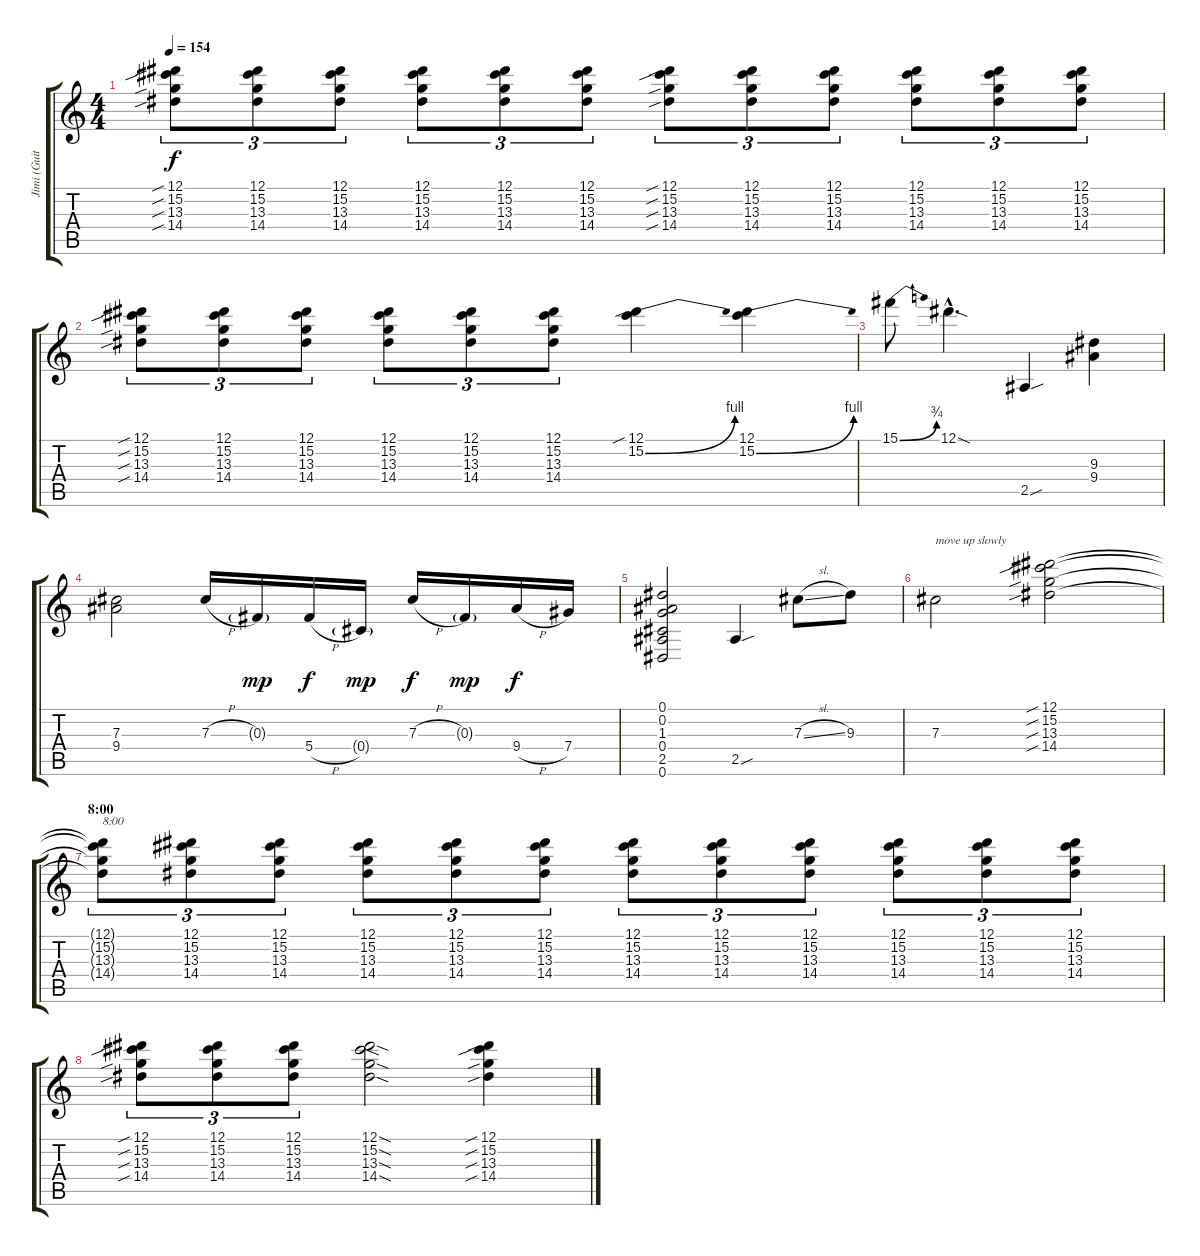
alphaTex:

\track ("Jimi (Guitar)" "Jimi (Guit") {instrument overdrivenguitar}
\staff {score tabs}
\tuning (Eb4 Bb3 Gb3 Db3 Ab2 Eb2) {hide}
\ts (4 4)
\tempo 154
\clef g2
\ks c
(12.1{sib} 15.2{sib} 13.3{sib} 14.4{sib}).8{tu (3 2) dy f} (12.1 15.2 13.3 14.4).8{tu (3 2)} (12.1 15.2 13.3 14.4).8{tu (3 2)} (12.1 15.2 13.3 14.4).8{tu (3 2)} (12.1 15.2 13.3 14.4).8{tu (3 2)} (12.1 15.2 13.3 14.4).8{tu (3 2)} (12.1{sib} 15.2{sib} 13.3{sib} 14.4{sib}).8{tu (3 2)} (12.1 15.2 13.3 14.4).8{tu (3 2)} (12.1 15.2 13.3 14.4).8{tu (3 2)} (12.1 15.2 13.3 14.4).8{tu (3 2)} (12.1 15.2 13.3 14.4).8{tu (3 2)} (12.1 15.2 13.3 14.4).8{tu (3 2)} |
(12.1{sib} 15.2{sib} 13.3{sib} 14.4{sib}).8{tu (3 2)} (12.1 15.2 13.3 14.4).8{tu (3 2)} (12.1 15.2 13.3 14.4).8{tu (3 2)} (12.1 15.2 13.3 14.4).8{tu (3 2)} (12.1 15.2 13.3 14.4).8{tu (3 2)} (12.1 15.2 13.3 14.4).8{tu (3 2)} (12.1{sib} 15.2{be (bend 0 0 60 4)}).4 (12.1 15.2{be (bend 0 0 60 4)}).4 |
15.1{be (bend 0 0 60 3)}.8 12.1{sod hac}.4{d} 2.5{sou}.4 (9.3 9.4).4 |
(7.3 9.4).2 7.3{h}.16 0.3{g}.16{dy mp} 5.4{h}.16{dy f} 0.4{g}.16{dy mp} 7.3{h}.16{dy f} 0.3{g}.16{dy mp} 9.4{h}.16{dy f} 7.4.16 |
(0.1 0.2 1.3 0.4 2.5 0.6).2 2.5{sou}.4 7.3{sl}.8 9.3.8 |
7.3.2{txt "move up slowly"} (12.1{sib} 15.2{sib} 13.3{sib} 14.4{sib}).2 |
\section ("" "8:00")
(12.1{t} 15.2{t} 13.3{t} 14.4{t}).8{tu (3 2) txt "8:00"} (12.1 15.2 13.3 14.4).8{tu (3 2)} (12.1 15.2 13.3 14.4).8{tu (3 2)} (12.1 15.2 13.3 14.4).8{tu (3 2)} (12.1 15.2 13.3 14.4).8{tu (3 2)} (12.1 15.2 13.3 14.4).8{tu (3 2)} (12.1 15.2 13.3 14.4).8{tu (3 2)} (12.1 15.2 13.3 14.4).8{tu (3 2)} (12.1 15.2 13.3 14.4).8{tu (3 2)} (12.1 15.2 13.3 14.4).8{tu (3 2)} (12.1 15.2 13.3 14.4).8{tu (3 2)} (12.1 15.2 13.3 14.4).8{tu (3 2)} |
(12.1{sib} 15.2{sib} 13.3{sib} 14.4{sib}).8{tu (3 2)} (12.1 15.2 13.3 14.4).8{tu (3 2)} (12.1 15.2 13.3 14.4).8{tu (3 2)} (12.1{sod} 15.2{sod} 13.3{sod} 14.4{sod}).2 (12.1{sib} 15.2{sib} 13.3{sib} 14.4{sib}).4
